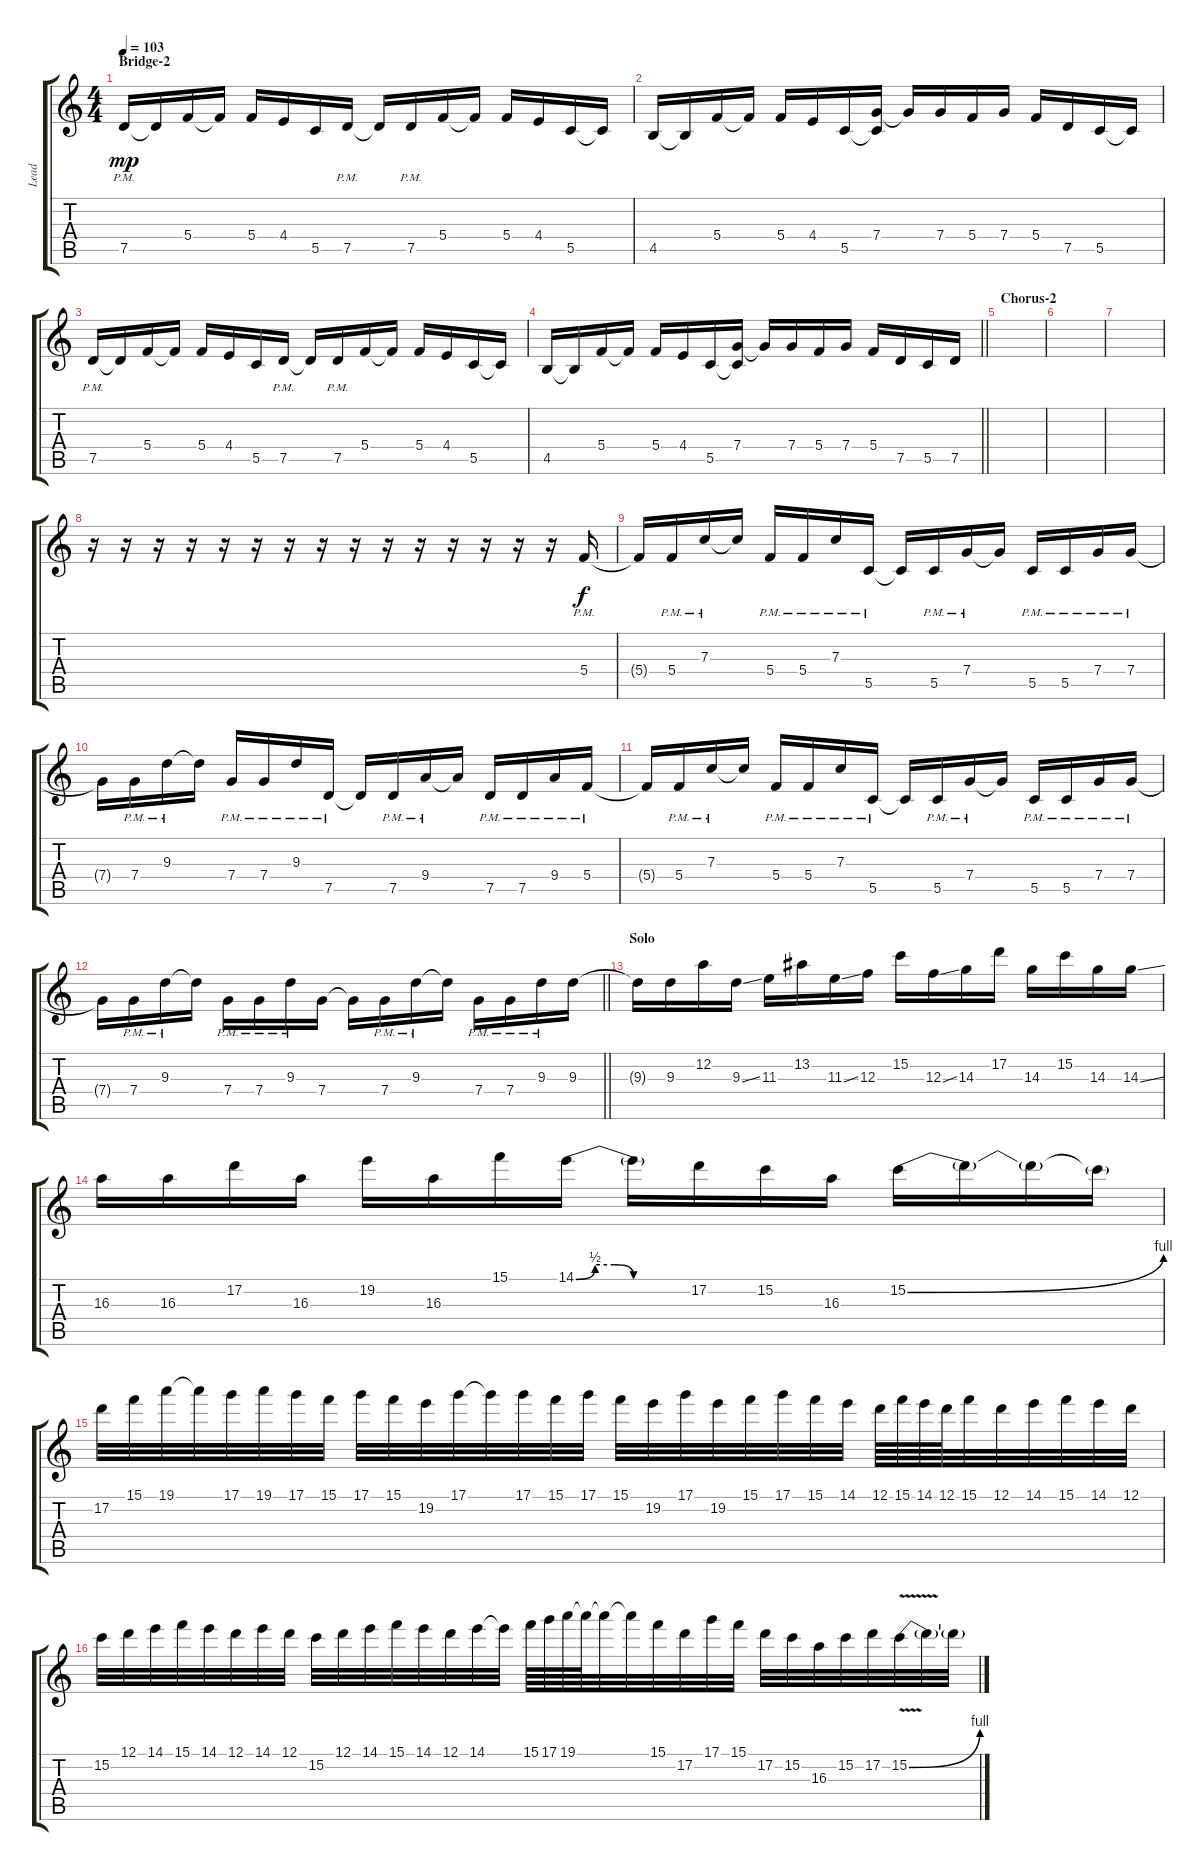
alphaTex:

\track ("Lead" "Lead") {instrument distortionguitar}
\staff {score tabs}
\tuning (D4 A3 F3 C3 G2 D2) {hide}
\ts (4 4)
\section ("" "Bridge-2")
\tempo 103
\clef g2
\ks c
7.5{pm}.16{dy mp} 7.5{t}.16 5.4.16 5.4{t}.16 5.4.16 4.4.16 5.5.16 7.5{pm}.16 7.5{t}.16 7.5{pm}.16 5.4.16 5.4{t}.16 5.4.16 4.4.16 5.5.16 5.5{t}.16 |
4.5.16 4.5{t}.16 5.4.16 5.4{t}.16 5.4.16 4.4.16 5.5.16 (7.4 5.5{t}).16 7.4{t}.16 7.4.16 5.4.16 7.4.16 5.4.16 7.5.16 5.5.16 5.5{t}.16 |
7.5{pm}.16 7.5{t}.16 5.4.16 5.4{t}.16 5.4.16 4.4.16 5.5.16 7.5{pm}.16 7.5{t}.16 7.5{pm}.16 5.4.16 5.4{t}.16 5.4.16 4.4.16 5.5.16 5.5{t}.16 |
\barLineRight lightlight
4.5.16 4.5{t}.16 5.4.16 5.4{t}.16 5.4.16 4.4.16 5.5.16 (7.4 5.5{t}).16 7.4{t}.16 7.4.16 5.4.16 7.4.16 5.4.16 7.5.16 5.5.16 7.5.16 |
\section ("" "Chorus-2")
|
|
|
r.16 r.16 r.16 r.16 r.16 r.16 r.16 r.16 r.16 r.16 r.16 r.16 r.16 r.16 r.16 5.4{pm}.16{dy f} |
5.4{t}.16 5.4{pm}.16 7.3{pm}.16 7.3{t}.16 5.4{pm}.16 5.4{pm}.16 7.3{pm}.16 5.5{pm}.16 5.5{t}.16 5.5{pm}.16 7.4{pm}.16 7.4{t}.16 5.5{pm}.16 5.5{pm}.16 7.4{pm}.16 7.4{pm}.16 |
7.4{t}.16 7.4{pm}.16 9.3{pm}.16 9.3{t}.16 7.4{pm}.16 7.4{pm}.16 9.3{pm}.16 7.5{pm}.16 7.5{t}.16 7.5{pm}.16 9.4{pm}.16 9.4{t}.16 7.5{pm}.16 7.5{pm}.16 9.4{pm}.16 5.4{pm}.16 |
5.4{t}.16 5.4{pm}.16 7.3{pm}.16 7.3{t}.16 5.4{pm}.16 5.4{pm}.16 7.3{pm}.16 5.5{pm}.16 5.5{t}.16 5.5{pm}.16 7.4{pm}.16 7.4{t}.16 5.5{pm}.16 5.5{pm}.16 7.4{pm}.16 7.4{pm}.16 |
\barLineRight lightlight
7.4{t}.16 7.4{pm}.16 9.3{pm}.16 9.3{t}.16 7.4{pm}.16 7.4{pm}.16 9.3{pm}.16 7.4.16 7.4{t}.16 7.4{pm}.16 9.3{pm}.16 9.3{t}.16 7.4{pm}.16 7.4{pm}.16 9.3{pm}.16 9.3.16 |
\section ("" "Solo")
9.3{t}.16 9.3.16 12.2.16 9.3{ss}.16 11.3.16 13.2.16 11.3{ss}.16 12.3.16 15.2.16 12.3{ss}.16 14.3.16 17.2.16 14.3.16 15.2.16 14.3.16 14.3{ss}.16 |
16.3.16 16.3.16 17.2.16 16.3.16 19.2.16 16.3.16 15.1.16 14.1{be (custom 0 0 10 2 20 2 30 0 60 0)}.16 14.1{t}.16 17.2.16 15.2.16 16.3.16 15.2{be (bend 0 0 60 4)}.16 15.2{t}.16 15.2{t}.16 15.2{t}.16 |
17.2.32 15.1.32 19.1.32 19.1{t}.32 17.1.32 19.1.32 17.1.32 15.1.32 17.1.32 15.1.32 19.2.32 17.1.32 17.1{t}.32 17.1.32 15.1.32 17.1.32 15.1.32 19.2.32 17.1.32 19.2.32 15.1.32 17.1.32 15.1.32 14.1.32 12.1.64 15.1.64 14.1.64 12.1.64 15.1.32 12.1.32 14.1.32 15.1.32 14.1.32 12.1.32 |
15.2.32 12.1.32 14.1.32 15.1.32 14.1.32 12.1.32 14.1.32 12.1.32 15.2.32 12.1.32 14.1.32 15.1.32 14.1.32 12.1.32 14.1.32 14.1{t}.32 15.1.64 17.1.64 19.1.64 19.1{t}.64 19.1{t}.32 19.1{t}.32 15.1.32 17.2.32 17.1.32 15.1.32 17.2.32 15.2.32 16.3.32 15.2.32 17.2.32 15.2{be (bend 0 0 60 4) v}.32 15.2{t}.32 15.2{t}.32
